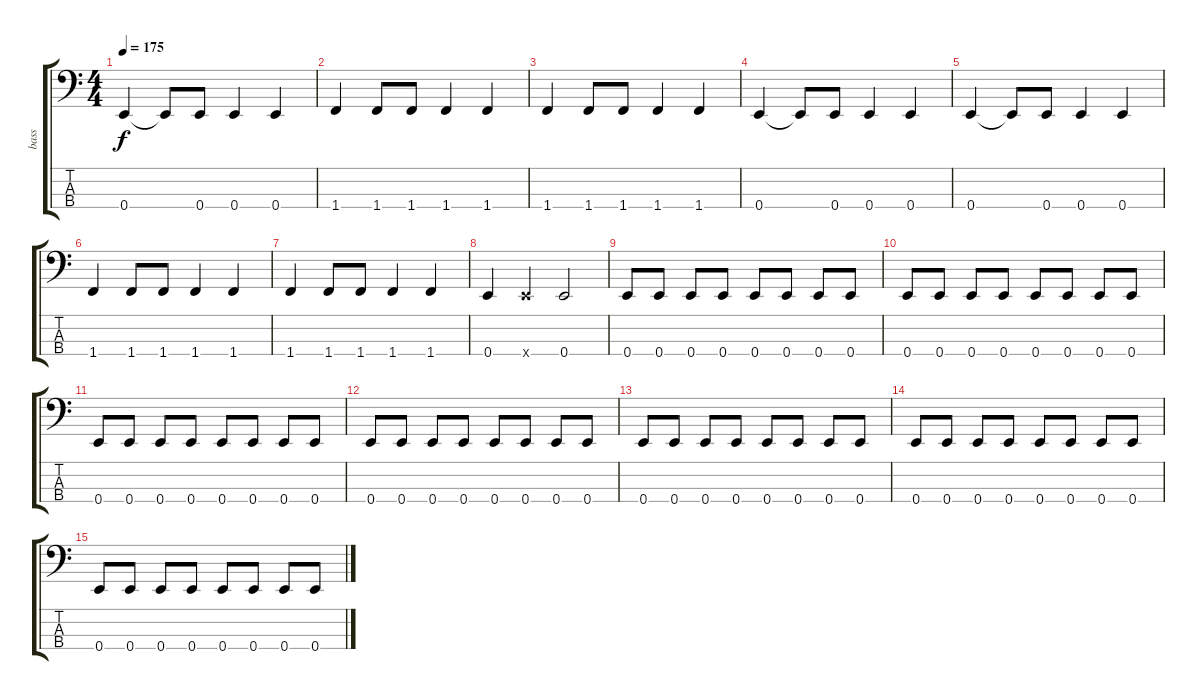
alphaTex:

\track ("bass" "bass") {instrument electricbassfinger}
\staff {score tabs}
\tuning (G2 D2 A1 E1) {hide}
\ts (4 4)
\tempo 175
\clef f4
\ks c
0.4.4{dy f} 0.4{t}.8 0.4.8 0.4.4 0.4.4 |
1.4.4 1.4.8 1.4.8 1.4.4 1.4.4 |
1.4.4 1.4.8 1.4.8 1.4.4 1.4.4 |
0.4.4 0.4{t}.8 0.4.8 0.4.4 0.4.4 |
0.4.4 0.4{t}.8 0.4.8 0.4.4 0.4.4 |
1.4.4 1.4.8 1.4.8 1.4.4 1.4.4 |
1.4.4 1.4.8 1.4.8 1.4.4 1.4.4 |
0.4.4 0.4{x}.4 0.4.2 |
0.4.8 0.4.8 0.4.8 0.4.8 0.4.8 0.4.8 0.4.8 0.4.8 |
0.4.8 0.4.8 0.4.8 0.4.8 0.4.8 0.4.8 0.4.8 0.4.8 |
0.4.8 0.4.8 0.4.8 0.4.8 0.4.8 0.4.8 0.4.8 0.4.8 |
0.4.8 0.4.8 0.4.8 0.4.8 0.4.8 0.4.8 0.4.8 0.4.8 |
0.4.8 0.4.8 0.4.8 0.4.8 0.4.8 0.4.8 0.4.8 0.4.8 |
0.4.8 0.4.8 0.4.8 0.4.8 0.4.8 0.4.8 0.4.8 0.4.8 |
0.4.8 0.4.8 0.4.8 0.4.8 0.4.8 0.4.8 0.4.8 0.4.8
